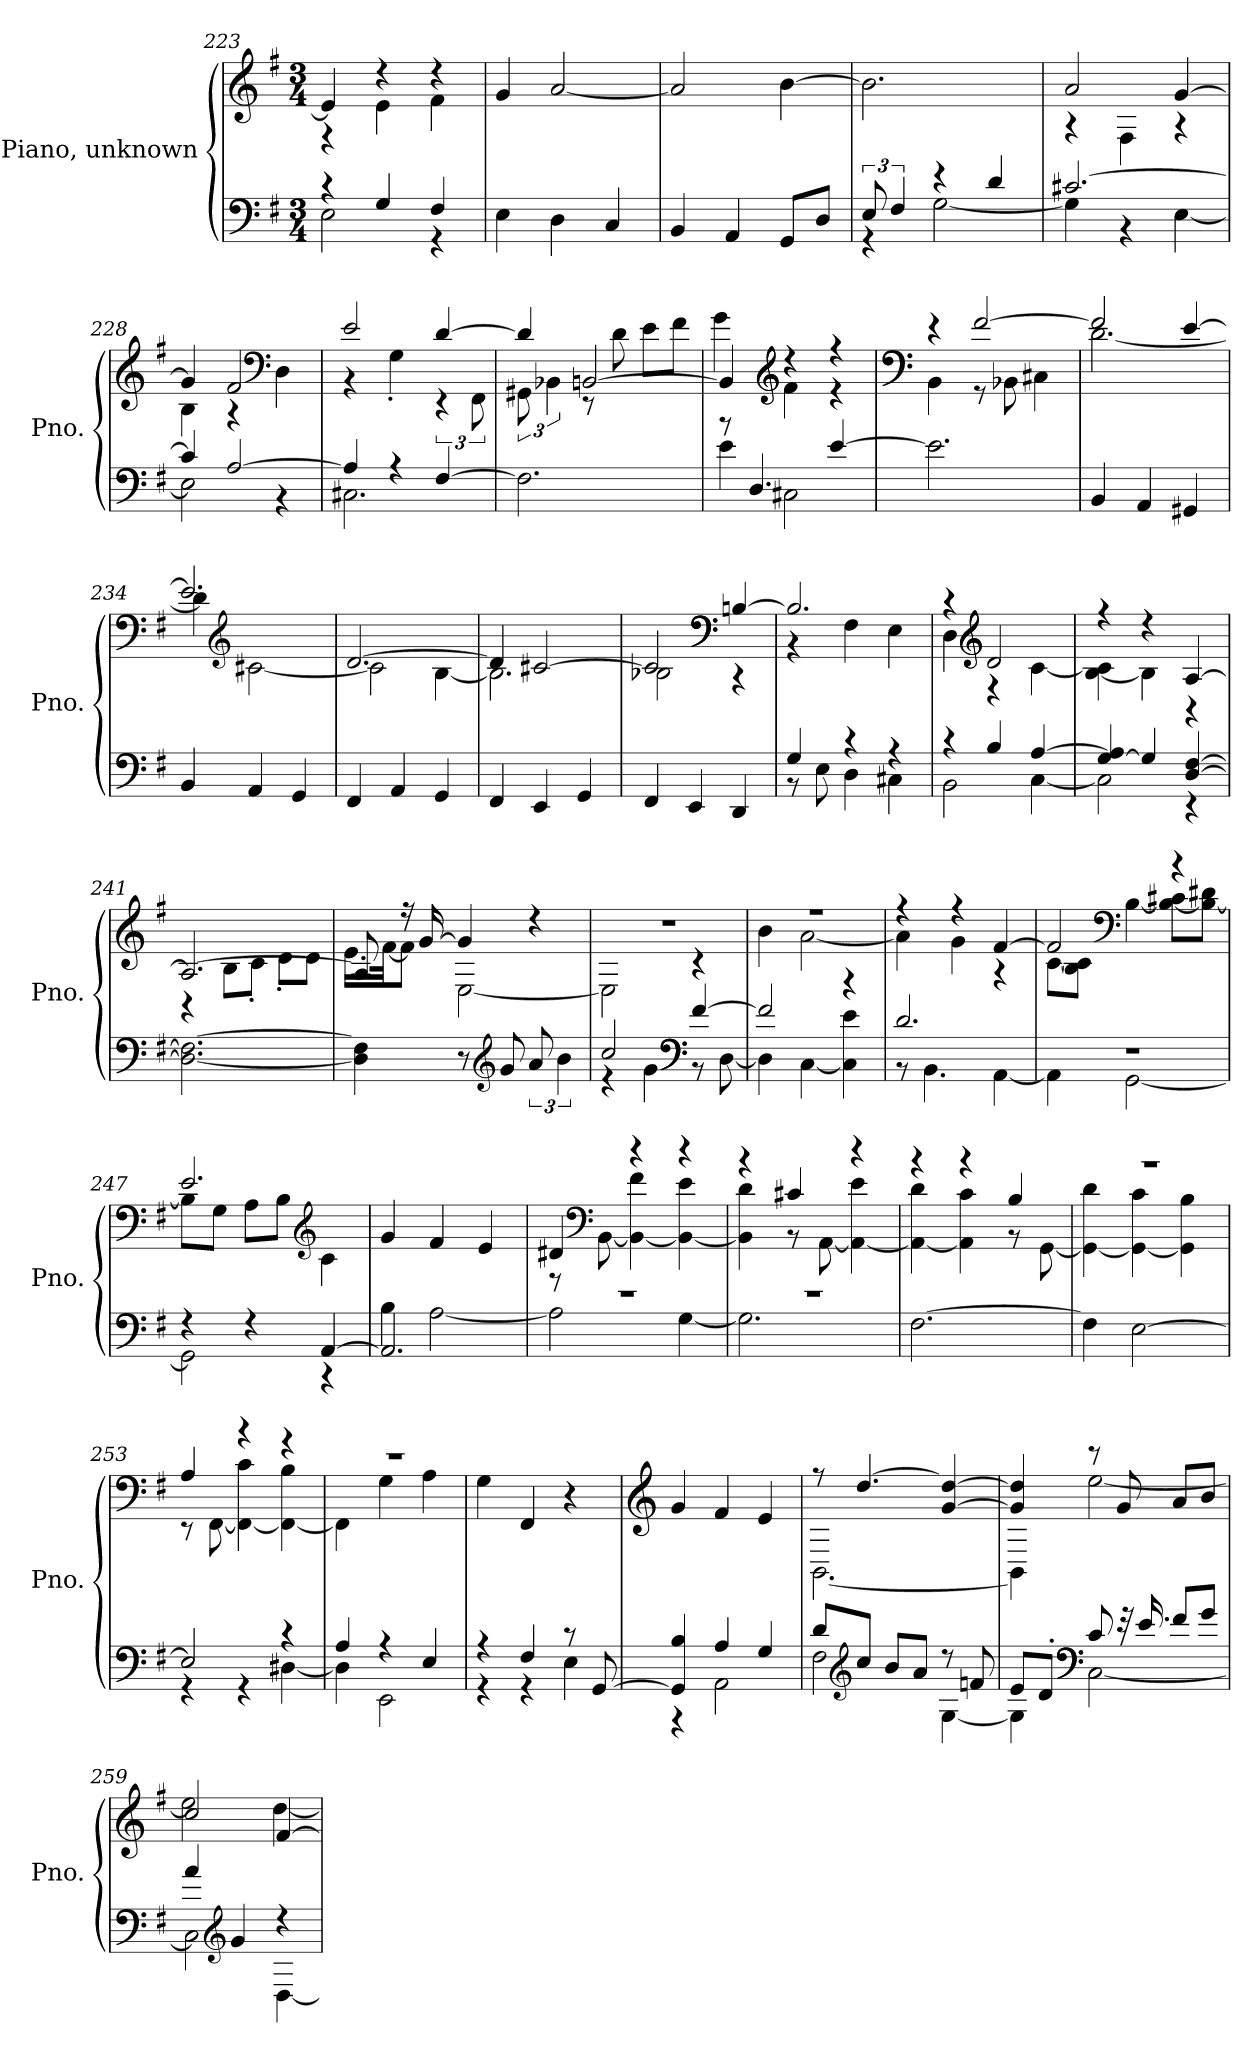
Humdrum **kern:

**kern	**kern
*part1	*part1
*staff2	*staff1
*I"Piano, unknown	*
*I'Pno.	*
*clefF4	*clefG2
*k[f#]	*k[f#]
*M3/4	*M3/4
=223	=223
*^	*^
4r	2E\	4e/]	4r
4G/	.	4r	4e\
4F#/	4r	4r	4f#\
*v	*v	*	*
*	*v	*v
=224	=224
4E\	4g/
4D\	[2a/
4C/	.
=225	=225
4BB/	2a/]
4AA/	.
8GG/L	[4b\
8D/J	.
=226	=226
*^	*
12E/	4r	2.b\]
6F#/	.	.
4r	[2G\	.
4d/	.	.
!!LO:PB:g=z
=227	=227	=227
*	*	*^
[2.c#X/	4G\]	2a/	4r
.	4r	.	4F#\
.	[4E\	[4g/	4r
=228	=228	=228	=228
4c#/]	2E\]	4g/]	4B\
[2A/	.	2f#/	4r
*	*	*clefF4	*
.	4r	.	4D\
=229	=229	=229	=229
4A/]	2.C#X\	2e/	4r
4r	.	.	4G'\
[4F#/	.	[4d/	6r
.	.	.	12FF#\
*v	*v	*	*
=230	=230	=230
2.F#\]	4d/]	12GG#X\
.	.	6BB-X\
.	[2BBn/	8r
.	.	8d\
.	.	8e\L
.	.	8f#\J
=231	=231	=231
*^	*	*
8r	4e\	4BB/]	4g\
4.D/	.	.	.
*	*	*clefG2	*
.	2C#X\	4r	4f#\
[4e/	.	4r	4r
*v	*v	*	*
=232	=232	=232
*	*clefF4	*
2.e\]	4r	4BB\
.	[2f#/	8r
.	.	8BB-X\
.	.	4C#X\
!!LO:LB:g=z	!!
=233	=233	=233
4BB/	2f#/]	[2.d\
4AA/	.	.
4GG#X/	[4e/	.
=234	=234	=234
4BB/	2.e/]	4d\]
*	*clefG2	*
4AA/	.	[2c#X\
4GG/	.	.
=235	=235	=235
4FF#/	[2.d/	2c#\]
4AA/	.	.
4GG/	.	[4B\
=236	=236	=236
4FF#/	4d/]	2.B\]
4EE/	[2c#X/	.
4GG/	.	.
=237	=237	=237
4FF#/	2c#/]	2B-X\
4EE/	.	.
*	*clefF4	*
4DD/	[4Bn/	4r
=238	=238	=238
*^	*	*
4G/	8r	2.B/]	4r
.	8E\	.	.
4r	4D\	.	4F#\
4r	4C#X\	.	4E\
=239	=239	=239	=239
4r	2BB\	4r	4D\
*	*	*clefG2	*
4B/	.	2d/	4r
[4A/	[4C\	.	[4c\
!!LO:LB:g=z	!!
=240	=240	=240	=240
[4G/ 4A/]	2C\]	4r	[4B\ 4c\]
4G/]	.	4r	4B\]
[4D/ [4F#/	4r	[4A/	4r
*v	*v	*	*
=241	=241	=241
2.D\_ 2.F#\_	2.A/_	4r
.	.	8B\L
.	.	8c'\J
.	.	8d'\L
.	.	8d\J
=242	=242	=242
4D\] 4F#\]	8A/]	16.e\LL
.	.	[32f#\JK
.	16r	8f#\J]
.	[16g/	.
8r	4g/]	[2E\
*clefG2	*	*
8g/	.	.
12a/	4r	.
6b\	.	.
=243	=243	=243
*^	*	*
2cc/	4r	2.r	2E\]
.	4g\	.	.
*clefF4	*	*	*
[4f#/	8r	.	4r
.	[8D\	.	.
=244	=244	=244	=244
2f#/]	4D\]	2.r	4b\
.	[4C\	.	[2a\
4r	4C\] 4e\	.	.
=245	=245	=245	=245
2.d/	8r	4r	4a\]
.	4.BB\	.	.
.	.	4r	4g\
.	[4AA\	[4f#/	4r
!!LO:LB:g=z	!!
=246	=246	=246	=246
2.r	4AA\]	2f#/]	[8c\L
.	.	.	8B\ 8c\]J
*	*	*clefF4	*
.	[2GG\	.	[4B\
.	.	4r	8B\_ 8c#X\L
.	.	.	8B\_ 8d#X\J
=247	=247	=247	=247
4r	2GG\]	2.e/	8B\L]
.	.	.	8G\J
4r	.	.	8A\L
.	.	.	8B\J
*	*	*clefG2	*
[4AA/	4r	.	4c\
*	*	*v	*v
=248	=248	=248
2.AA/]	4B\	4g/
.	[2A\	4f#/
.	.	4e/
=249	=249	=249
*	*	*^
2.r	2A\]	4d#X/	8r
*	*	*clefF4	*
.	.	.	[8BB\
.	.	4r	4BB\_ 4f#\
.	[4G\	4r	4BB\_ 4e\
=250	=250	=250	=250
2.r	2.G\]	4r	4BB\] 4d\
.	.	4c#X/	8r
.	.	.	[8AA\
.	.	4r	4AA\_ 4e\
*v	*v	*	*
=251	=251	=251
[2.F#\	4r	4AA\_ 4d\
.	4r	4AA\] 4c\
.	4B/	8r
.	.	[8GG\
!!LO:LB:g=z	!!
=252	=252	=252
4F#\]	2.r	4GG\_ 4d\
[2E\	.	4GG\_ 4c\
.	.	4GG\] 4B\
=253	=253	=253
*^	*	*
2E/]	4r	4A/	8r
.	.	.	[8FF#\
.	4r	4r	4FF#\_ 4c\
4r	[4D#X\	4r	4FF#\_ 4B\
=254	=254	=254	=254
4A/	4D#\]	2.r	4FF#\]
4r	2EE\	.	4G\
4E/	.	.	4A\
*	*	*v	*v
=255	=255	=255
4r	4r	4G\
4F#/	4r	4FF#/
8r	4E\	4r
[8GG/	.	.
=256	=256	=256
*	*	*clefG2
4GG/] 4B/	4r	4g/
4A/	2AA\	4f#/
4G/	.	4e/
=257	=257	=257
*	*	*^
8d/L	2F#\	8r	[2.BB\
*clefG2	*	*	*
8cc/J	.	[4.dd/	.
8b/L	.	.	.
8a/J	.	.	.
8r	[4G\	[4g/ 4dd/_	.
8fn/	.	.	.
!!LO:LB:g=z	!!
=258	=258	=258	=258
8e/L	4G\]	4g/] 4dd/]	4BB\]
8d'/J	.	.	.
*clefF4	*	*	*
8c/	[2C\	8r	[2ee\
32r	.	8g/	.
16.e/	.	.	.
8f#/L	.	8a/L	.
8g/J	.	8b/J	.
=259	=259	=259	=259
4a/	2C\]	2cc/	2ee\]
*clefG2	*	*	*
4g/	.	.	.
4r	[4D\	[4f#/	[4dd\
*v	*v	*	*
*	*v	*v
=	=
*-	*-
